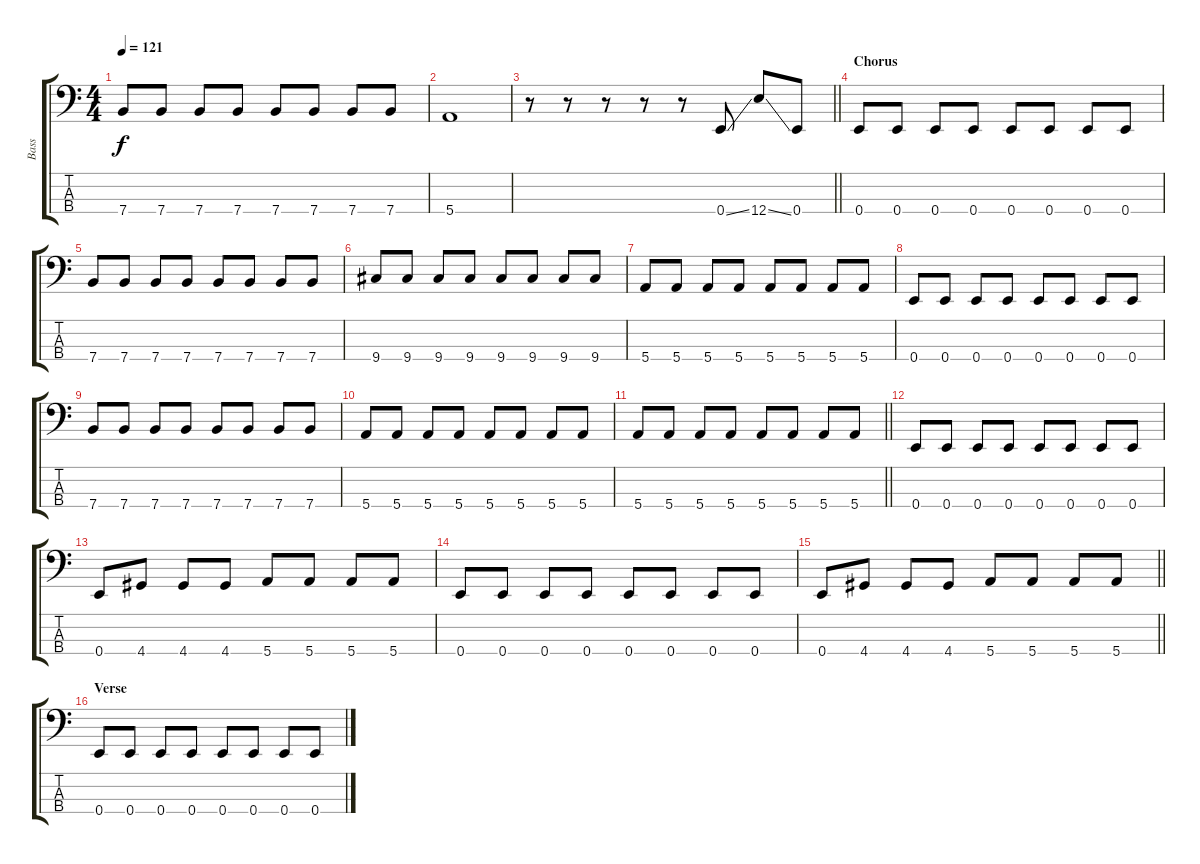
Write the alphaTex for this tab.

\track ("Bass" "Bass") {instrument electricbassfinger}
\staff {score tabs}
\tuning (G2 D2 A1 E1) {hide}
\ts (4 4)
\tempo 121
\clef f4
\ks c
7.4.8{dy f} 7.4.8 7.4.8 7.4.8 7.4.8 7.4.8 7.4.8 7.4.8 |
5.4.1 |
\barLineRight lightlight
r.8 r.8 r.8 r.8 r.8 0.4{ss}.8 12.4{ss}.8 0.4.8 |
\section ("" "Chorus")
0.4.8 0.4.8 0.4.8 0.4.8 0.4.8 0.4.8 0.4.8 0.4.8 |
7.4.8 7.4.8 7.4.8 7.4.8 7.4.8 7.4.8 7.4.8 7.4.8 |
9.4.8 9.4.8 9.4.8 9.4.8 9.4.8 9.4.8 9.4.8 9.4.8 |
5.4.8 5.4.8 5.4.8 5.4.8 5.4.8 5.4.8 5.4.8 5.4.8 |
0.4.8 0.4.8 0.4.8 0.4.8 0.4.8 0.4.8 0.4.8 0.4.8 |
7.4.8 7.4.8 7.4.8 7.4.8 7.4.8 7.4.8 7.4.8 7.4.8 |
5.4.8 5.4.8 5.4.8 5.4.8 5.4.8 5.4.8 5.4.8 5.4.8 |
\barLineRight lightlight
5.4.8 5.4.8 5.4.8 5.4.8 5.4.8 5.4.8 5.4.8 5.4.8 |
0.4.8 0.4.8 0.4.8 0.4.8 0.4.8 0.4.8 0.4.8 0.4.8 |
0.4.8 4.4.8 4.4.8 4.4.8 5.4.8 5.4.8 5.4.8 5.4.8 |
0.4.8 0.4.8 0.4.8 0.4.8 0.4.8 0.4.8 0.4.8 0.4.8 |
\barLineRight lightlight
0.4.8 4.4.8 4.4.8 4.4.8 5.4.8 5.4.8 5.4.8 5.4.8 |
\section ("" "Verse")
0.4.8 0.4.8 0.4.8 0.4.8 0.4.8 0.4.8 0.4.8 0.4.8
